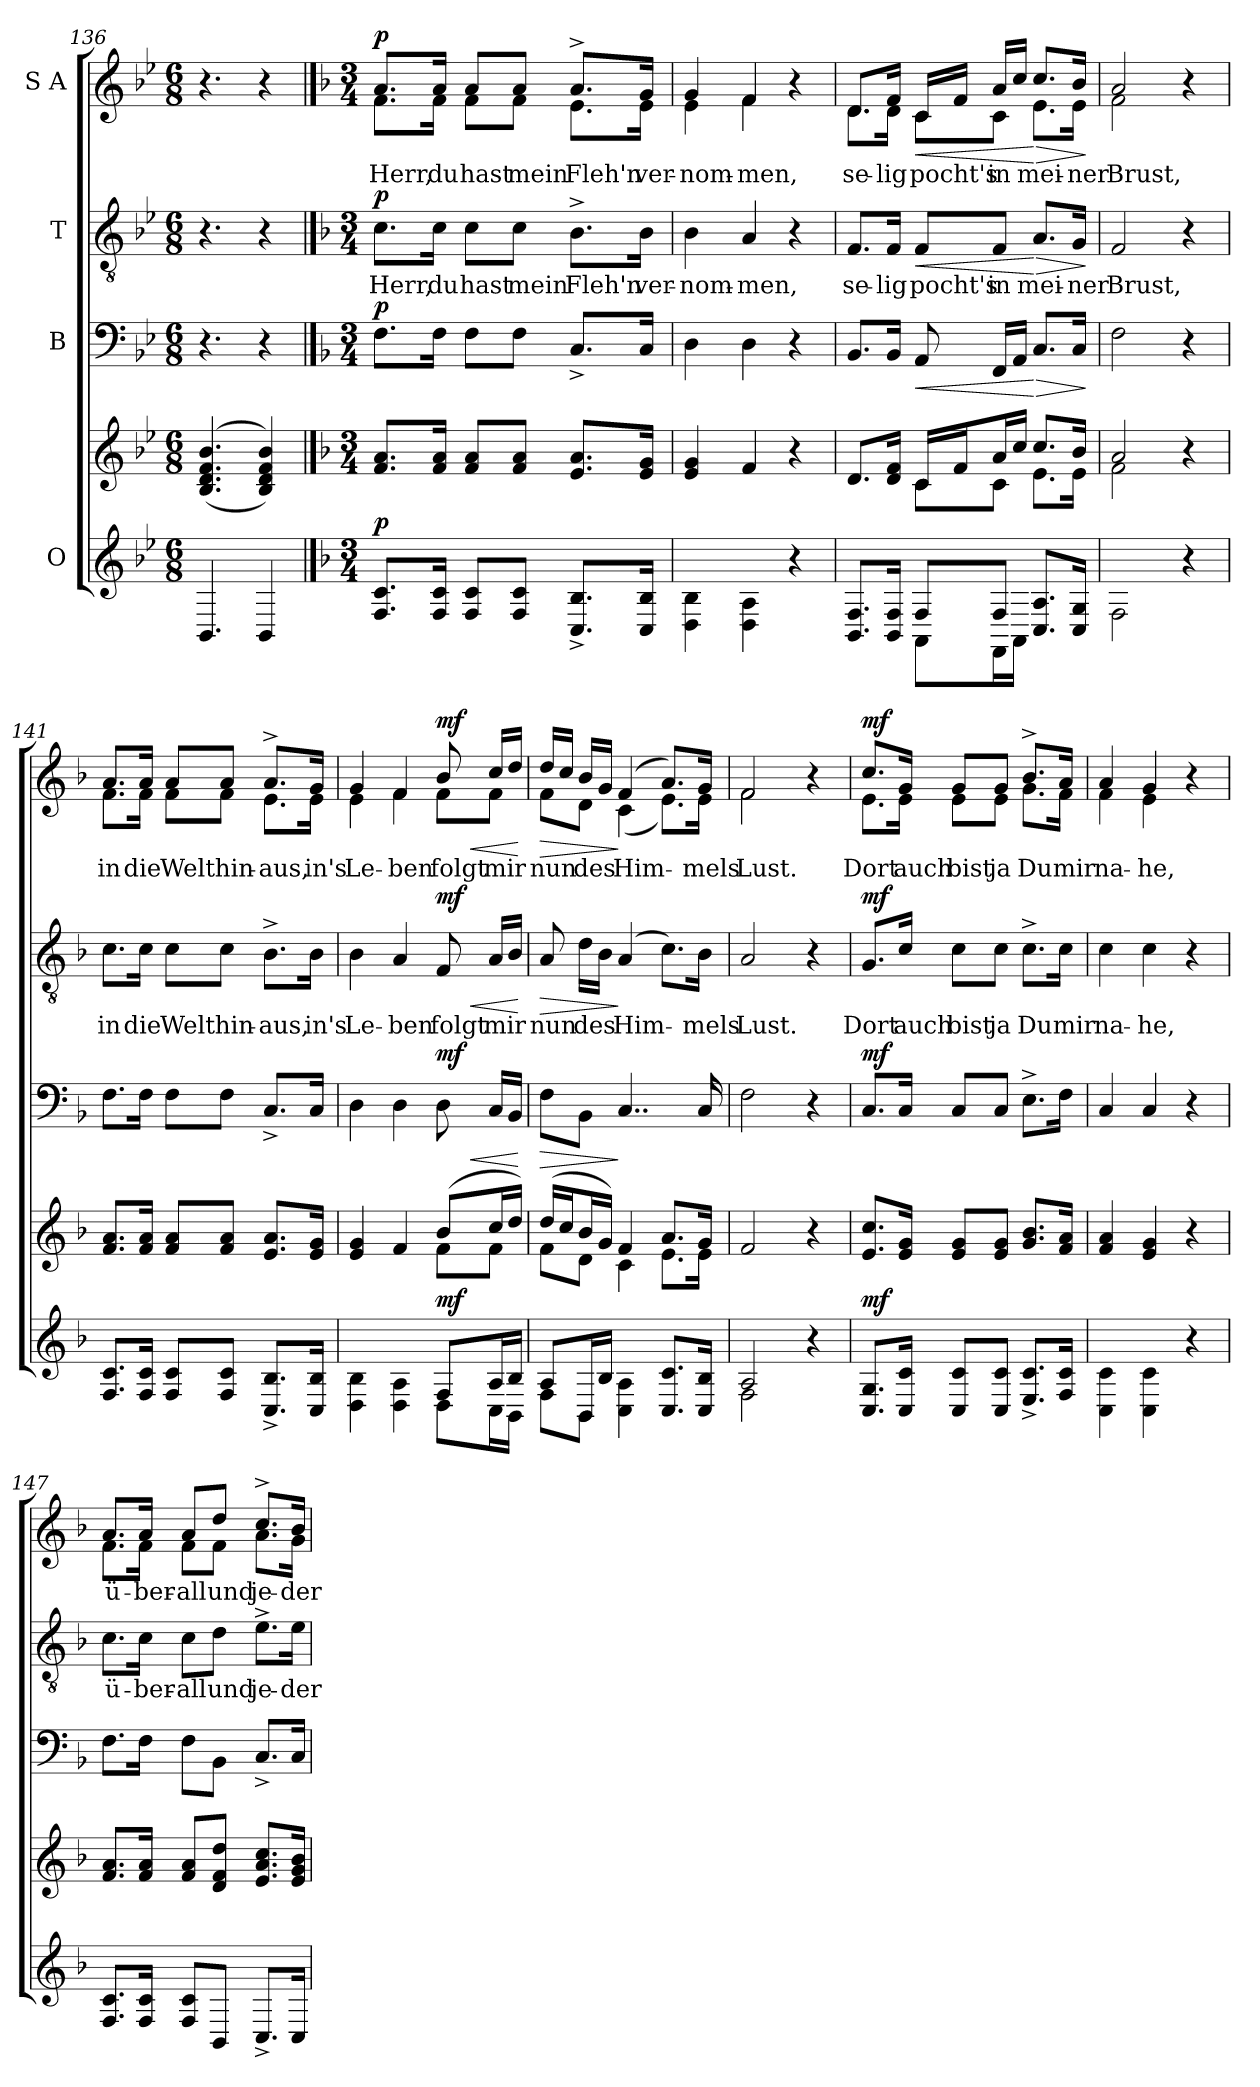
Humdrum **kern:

**kern	**kern	**dynam	**kern	**dynam	**kern	**text	**dynam	**kern	**text	**dynam
*part4	*part4	*part4	*part3	*part3	*part2	*part2	*part2	*part1	*part1	*part1
*staff5	*staff4	*staff4/5	*staff3	*staff3	*staff2	*staff2	*staff2	*staff1	*staff1	*staff1
*I"O	*	*	*I"B	*	*I"T	*	*	*I"S A	*	*
*clefG2	*clefG2	*	*clefF4	*	*clefGv2	*	*	*clefG2	*	*
*k[b-e-]	*k[b-e-]	*	*k[b-e-]	*	*k[b-e-]	*	*	*k[b-e-]	*	*
*M6/8	*M6/8	*	*M6/8	*	*M6/8	*	*	*M6/8	*	*
=136	=136	=136	=136	=136	=136	=136	=136	=136	=136	=136
4.BB-/	(>(<4.B-/ 4.d/ 4.f/ 4.b-/	.	4.r	.	4.r	.	.	4.r	.	.
4BB-/	4B-/ 4d/ 4f/ 4b-/))	.	4r	.	4r	.	.	4r	.	.
!!LO:PB:g=z
==137	==137	==137	==137	==137	==137	==137	==137	==137	==137	==137
*k[b-]	*k[b-]	*	*k[b-]	*	*k[b-]	*	*	*k[b-]	*	*
*M3/4	*M3/4	*	*M3/4	*	*M3/4	*	*	*M3/4	*	*
!	!	!	!	!	!	!	!	!LO:TX:a:B:t=Nicht zu langsam	!	!
!	!	!	!	!	!	!	!	!LO:TX:a:t=8. Schlussgesang	!	!
!	!	!LO:DY:a=2	!	!LO:DY:a	!	!LO:LY:b	!LO:DY:a	!	!LO:LY:b	!LO:DY:a
*	*	*	*	*	*	*	*	*^	*	*
8.F/ 8.c/L	8.f/ 8.a/L	p	8.F\L	p	8.c\L	Herr,	p	8.a/L	8.f\L	Herr,	p
!	!	!	!	!	!	!LO:LY:b	!	!	!	!LO:LY:b	!
16F/ 16c/Jk	16f/ 16a/Jk	.	16F\Jk	.	16c\Jk	du	.	16a/Jk	16f\Jk	du	.
!	!	!	!	!	!	!LO:LY:b	!	!	!	!LO:LY:b	!
8F/ 8c/L	8f/ 8a/L	.	8F\L	.	8c\L	hast	.	8a/L	8f\L	hast	.
!	!	!	!	!	!	!LO:LY:b	!	!	!	!LO:LY:b	!
8F/ 8c/J	8f/ 8a/J	.	8F\J	.	8c\J	mein	.	8a/J	8f\J	mein	.
!	!	!	!	!	!	!LO:LY:b	!	!	!	!LO:LY:b	!
8.C^/ 8.B-^/L	8.e/ 8.a/L	.	8.C^/L	.	8.B-^\L	Fleh'n	.	8.a^/L	8.e\L	Fleh'n	.
!	!	!	!	!	!	!LO:LY:b	!	!	!	!LO:LY:b	!
16C/ 16B-/Jk	16e/ 16g/Jk	.	16C/Jk	.	16B-\Jk	ver-	.	16g/Jk	16e\Jk	ver-	.
=138	=138	=138	=138	=138	=138	=138	=138	=138	=138	=138	=138
!	!	!	!	!	!	!LO:LY:b	!	!	!	!LO:LY:b	!
4D\ 4B-\	4e/ 4g/	.	4D\	.	4B-\	-nom-	.	4g/	4e\	-nom-	.
!	!	!	!	!	!	!LO:LY:b	!	!	!	!LO:LY:b	!
4D\ 4A\	4f/	.	4D\	.	4A/	-men,	.	4f/	4f\	-men,	.
4r	4r	.	4r	.	4r	.	.	4r	4ryy	.	.
=139	=139	=139	=139	=139	=139	=139	=139	=139	=139	=139	=139
*^	*^	*	*	*	*	*	*	*	*	*	*
!	!	!	!	!	!	!	!	!LO:LY:b	!	!	!	!LO:LY:b	!
8.BB-/ 8.F/L	4ryy	8.d/L	4ryy	.	8.BB-/L	.	8.F/L	se-	.	8.d/L	8.d\L	se-	.
!	!	!	!	!	!	!	!	!LO:LY:b	!	!	!	!LO:LY:b	!
16BB-/ 16F/Jk	.	16d/ 16f/Jk	.	.	16BB-/Jk	.	16F/Jk	-lig	.	16f/Jk	16d\Jk	-lig	.
!	!	!	!	!	!	!LO:HP:b	!	!LO:LY:b	!LO:HP:b	!	!	!LO:LY:b	!LO:HP:b
8F/L	8AA\L	16c/LL	8c\L	.	8AA/	<	8F/L	pocht's	<	16c/LL	8c\L	pocht's	<
.	.	16f/J	.	.	.	.	.	.	.	16f/JJ	.	.	.
!	!	!	!	!	!	!	!	!LO:LY:b	!	!	!	!LO:LY:b	!
8F/J	16FF\L	16a/L	8c\J	.	16FF/LL	.	8F/J	in	.	16a/LL	8c\J	in	.
.	16AA\JJ	16cc/JJ	.	.	16AA/JJ	.	.	.	.	16cc/JJ	.	.	.
!	!	!	!	!	!	!LO:HP:n=1:b	!	!LO:LY:b	!LO:HP:n=1:b	!	!	!LO:LY:b	!LO:HP:n=1:b
8.C/ 8.A/L	4ryy	8.cc/L	8.e\L	.	8.C/L	[ >	8.A/L	mei-	[ >	8.cc/L	8.e\L	mei-	[ >
!	!	!	!	!	!	!	!	!LO:LY:b	!	!	!	!LO:LY:b	!
16C/ 16G/Jk	.	16b-/Jk	16e\Jk	.	16C/Jk	.	16G/Jk	-ner	.	16b-/Jk	16e\Jk	-ner	.
*v	*v	*	*	*	*	*	*	*	*	*v	*v	*	*
*	*v	*v	*	*	*	*	*	*	*	*	*
.	.	.	.	]	.	.	]	.	.	]
=140	=140	=140	=140	=140	=140	=140	=140	=140	=140	=140
*	*^	*	*	*	*	*	*	*	*	*
!	!	!	!	!	!	!	!LO:LY:b	!	!	!LO:LY:b	!
*	*	*	*	*	*	*	*	*	*^	*	*
2F\	2a/	2f\	.	2F\	.	2F/	Brust,	.	2a/	2f\	Brust,	.
4r	4r	4ryy	.	4r	.	4r	.	.	4r	4ryy	.	.
!!LO:LB:g=z	!!
=141	=141	=141	=141	=141	=141	=141	=141	=141	=141	=141	=141	=141
!	!	!	!	!	!	!	!LO:LY:b	!	!	!	!LO:LY:b	!
*	*v	*v	*	*	*	*	*	*	*	*	*	*
8.F/ 8.c/L	8.f/ 8.a/L	.	8.F\L	.	8.c\L	in	.	8.a/L	8.f\L	in	.
!	!	!	!	!	!	!LO:LY:b	!	!	!	!LO:LY:b	!
16F/ 16c/Jk	16f/ 16a/Jk	.	16F\Jk	.	16c\Jk	die	.	16a/Jk	16f\Jk	die	.
!	!	!	!	!	!	!LO:LY:b	!	!	!	!LO:LY:b	!
8F/ 8c/L	8f/ 8a/L	.	8F\L	.	8c\L	Welt	.	8a/L	8f\L	Welt	.
!	!	!	!	!	!	!LO:LY:b	!	!	!	!LO:LY:b	!
8F/ 8c/J	8f/ 8a/J	.	8F\J	.	8c\J	hin-	.	8a/J	8f\J	hin-	.
!	!	!	!	!	!	!LO:LY:b	!	!	!	!LO:LY:b	!
8.C^/ 8.B-^/L	8.e/ 8.a/L	.	8.C^/L	.	8.B-^\L	-aus,	.	8.a^/L	8.e\L	-aus,	.
!	!	!	!	!	!	!LO:LY:b	!	!	!	!LO:LY:b	!
16C/ 16B-/Jk	16e/ 16g/Jk	.	16C/Jk	.	16B-\Jk	in's	.	16g/Jk	16e\Jk	in's	.
=142	=142	=142	=142	=142	=142	=142	=142	=142	=142	=142	=142
*^	*^	*	*	*	*	*	*	*	*	*	*
!	!	!	!	!	!	!	!	!LO:LY:b	!	!	!	!LO:LY:b	!
4D\ 4B-\	2ryy	4e/ 4g/	2ryy	.	4D\	.	4B-\	Le-	.	4g/	4e\	Le-	.
!	!	!	!	!	!	!	!	!LO:LY:b	!	!	!	!LO:LY:b	!
4D\ 4A\	.	4f/	.	.	4D\	.	4A/	-ben	.	4f/	4f\	-ben	.
!	!	!	!	!LO:DY:a=2	!	!LO:HP:b	!	!LO:LY:b	!LO:HP:b	!	!	!LO:LY:b	!LO:HP:b
!	!	!	!	!	!	!LO:DY:n=1:a	!	!	!LO:DY:n=1:a	!	!	!	!LO:DY:n=1:a
8F/L	8D\L	(>8b-/L	8f\L	mf	8D\	< mf	8F/	folgt	< mf	8b-/	8f\L	folgt	< mf
!	!	!	!	!	!	!	!	!LO:LY:b	!	!	!	!LO:LY:b	!
16A/L	16C\L	16cc/L	8f\J	.	16C/LL	.	16A/LL	mir	.	16cc/LL	8f\J	mir	.
16B-/JJ	16BB-\JJ	16dd/JJ)	.	.	16BB-/JJ	.	16B-/JJ	.	.	16dd/JJ	.	.	.
*v	*v	*	*	*	*	*	*	*	*	*v	*v	*	*
*	*v	*v	*	*	*	*	*	*	*	*	*
.	.	.	.	[	.	.	[	.	.	[
=143	=143	=143	=143	=143	=143	=143	=143	=143	=143	=143
*^	*^	*	*	*	*	*	*	*	*	*
!	!	!	!	!	!	!LO:HP:b	!	!LO:LY:b	!LO:HP:b	!	!LO:LY:b	!LO:HP:b
*	*	*	*	*	*	*	*	*	*	*^	*	*
8A/L	8F\L	(>16dd/LL	8f\L	.	8F\L	>	8A/	nun	>	16dd/LL	8f\L	nun	>
.	.	16cc/J	.	.	.	.	.	.	.	16cc/JJ	.	.	.
!	!	!	!	!	!	!	!	!LO:LY:b	!	!	!	!LO:LY:b	!
16BB-/L	8BB-\J	16b-/L	8d\J	.	8BB-\J	.	16d\LL	des	.	16b-/LL	8d\J	des	.
16B-/JJ	.	16g/JJ)	.	.	.	.	16B-\JJ	.	.	16g/JJ	.	.	.
!	!	!	!	!	!	!	!	!LO:LY:b	!	!	!	!LO:LY:b	!
2ryy	4C\ 4A\	4f/	4c\	.	4..C/	]	(>4A/	Him-	]	(>4f/	(<4c\	Him-	]
.	8.C/ 8.c/L	8.a/L	8.e\L	.	.	.	8.c\L)	.	.	8.a/L)	8.e\L)	.	.
!	!	!	!	!	!	!	!	!LO:LY:b	!	!	!	!LO:LY:b	!
.	16C/ 16B-/Jk	16g/Jk	16e\Jk	.	16C/	.	16B-\Jk	-mels	.	16g/Jk	16e\Jk	-mels	.
=144	=144	=144	=144	=144	=144	=144	=144	=144	=144	=144	=144	=144	=144
!	!	!	!	!	!	!	!	!LO:LY:b	!	!	!	!LO:LY:b	!
*	*	*v	*v	*	*	*	*	*	*	*	*	*	*
2A/	2F\	2f/	.	2F\	.	2A/	Lust.	.	2f/	2f\	Lust.	.
4r	4ryy	4r	.	4r	.	4r	.	.	4r	4ryy	.	.
!!LO:LB:g=z	!!
=145	=145	=145	=145	=145	=145	=145	=145	=145	=145	=145	=145	=145
!	!	!	!LO:DY:a=2	!	!LO:DY:a	!	!LO:LY:b	!LO:DY:a	!	!	!LO:LY:b	!LO:DY:a
*v	*v	*	*	*	*	*	*	*	*	*	*	*
8.C/ 8.G/L	8.e/ 8.cc/L	mf	8.C/L	mf	8.G/L	Dort	mf	8.cc/L	8.e\L	Dort	mf
!	!	!	!	!	!	!LO:LY:b	!	!	!	!LO:LY:b	!
16C/ 16c/Jk	16e/ 16g/Jk	.	16C/Jk	.	16c/Jk	auch	.	16g/Jk	16e\Jk	auch	.
!	!	!	!	!	!	!LO:LY:b	!	!	!	!LO:LY:b	!
8C/ 8c/L	8e/ 8g/L	.	8C/L	.	8c\L	bist	.	8g/L	8e\L	bist	.
!	!	!	!	!	!	!LO:LY:b	!	!	!	!LO:LY:b	!
8C/ 8c/J	8e/ 8g/J	.	8C/J	.	8c\J	ja	.	8g/J	8e\J	ja	.
!	!	!	!	!	!	!LO:LY:b	!	!	!	!LO:LY:b	!
8.E^/ 8.c^/L	8.g/ 8.b-/L	.	8.E^\L	.	8.c^\L	Du	.	8.b-^/L	8.g\L	Du	.
!	!	!	!	!	!	!LO:LY:b	!	!	!	!LO:LY:b	!
16F/ 16c/Jk	16f/ 16a/Jk	.	16F\Jk	.	16c\Jk	mir	.	16a/Jk	16f\Jk	mir	.
=146	=146	=146	=146	=146	=146	=146	=146	=146	=146	=146	=146
!	!	!	!	!	!	!LO:LY:b	!	!	!	!LO:LY:b	!
4C\ 4c\	4f/ 4a/	.	4C/	.	4c\	na-	.	4a/	4f\	na-	.
!	!	!	!	!	!	!LO:LY:b	!	!	!	!LO:LY:b	!
4C\ 4c\	4e/ 4g/	.	4C/	.	4c\	-he,	.	4g/	4e\	-he,	.
4r	4r	.	4r	.	4r	.	.	4r	4ryy	.	.
=147	=147	=147	=147	=147	=147	=147	=147	=147	=147	=147	=147
!	!	!	!	!	!	!LO:LY:b	!	!	!	!LO:LY:b	!
8.F/ 8.c/L	8.f/ 8.a/L	.	8.F\L	.	8.c\L	ü-	.	8.a/L	8.f\L	ü-	.
!	!	!	!	!	!	!LO:LY:b	!	!	!	!LO:LY:b	!
16F/ 16c/Jk	16f/ 16a/Jk	.	16F\Jk	.	16c\Jk	-ber-	.	16a/Jk	16f\Jk	-ber-	.
!	!	!	!	!	!	!LO:LY:b	!	!	!	!LO:LY:b	!
8F/ 8c/L	8f/ 8a/L	.	8F\L	.	8c\L	-all	.	8a/L	8f\L	-all	.
!	!	!	!	!	!	!LO:LY:b	!	!	!	!LO:LY:b	!
8BB-/J	8d/ 8f/ 8dd/J	.	8BB-\J	.	8d\J	und	.	8dd/J	8f\J	und	.
!	!	!	!	!	!	!LO:LY:b	!	!	!	!LO:LY:b	!
8.C^/L	8.e/ 8.a/ 8.cc/L	.	8.C^/L	.	8.e^\L	je-	.	8.cc^/L	8.a\L	je-	.
!	!	!	!	!	!	!LO:LY:b	!	!	!	!LO:LY:b	!
16C/Jk	16e/ 16g/ 16b-/Jk	.	16C/Jk	.	16e\Jk	-der-	.	16b-/Jk	16g\Jk	-der-	.
*	*	*	*	*	*	*	*	*v	*v	*	*
=	=	=	=	=	=	=	=	=	=	=
*-	*-	*-	*-	*-	*-	*-	*-	*-	*-	*-
